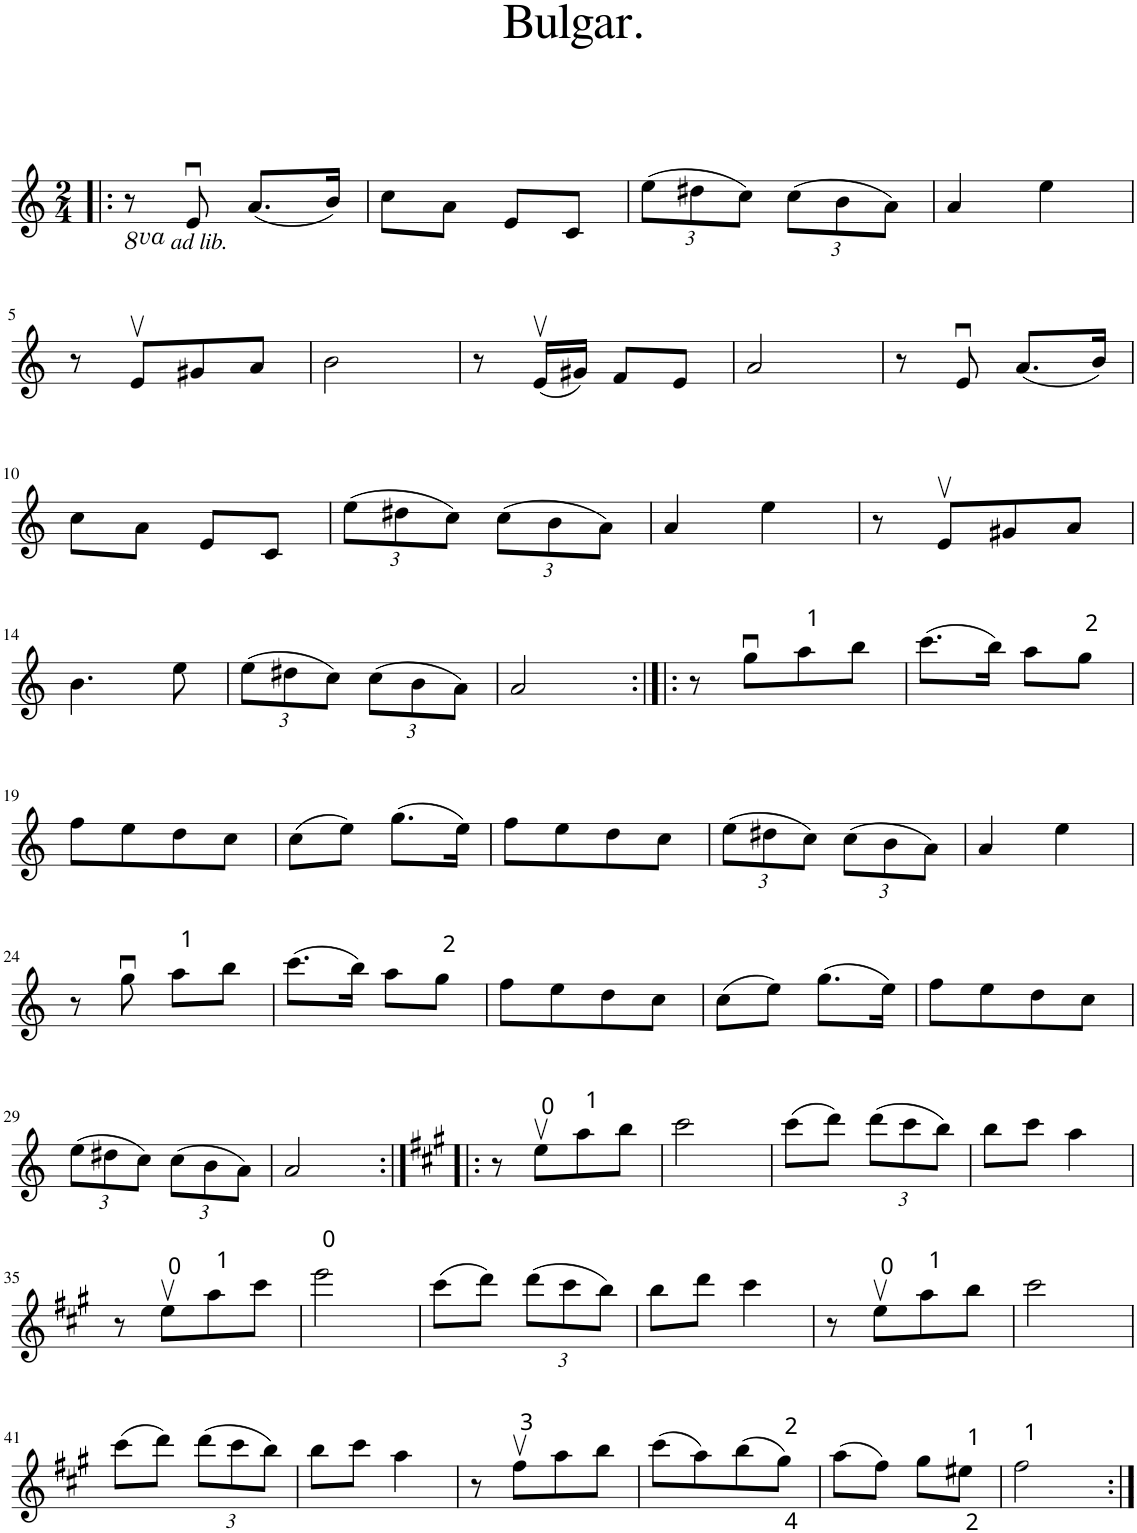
**kern
*part1
*staff1
*I"Piano
*I'Pno.
*clefG2
*k[]
*M2/4
=1!|:
!LO:TX:b:t=ad lib.
8r
8eu/
(8.a/L
16b/Jk)
=2
8cc\L
8a\J
8e/L
8c/J
=3
*Xbrackettup
(12ee\L
12dd#X\
12cc\J)
(12cc\L
12b\
12a\J)
=4
4a/
4ee\
!!LO:LB:g=z
=5
8r
8ev/L
8g#X/
8a/J
=6
2b\
=7
8r
(16ev/LL
16g#X/JJ)
8f/L
8e/J
=8
2a/
=9
8r
8eu/
(8.a/L
16b/Jk)
!!LO:LB:g=z
=10
8cc\L
8a\J
8e/L
8c/J
=11
(12ee\L
12dd#X\
12cc\J)
(12cc\L
12b\
12a\J)
=12
4a/
4ee\
=13
8r
8ev/L
8g#X/
8a/J
!!LO:LB:g=z
=14
4.b\
8ee\
=15
(12ee\L
12dd#X\
12cc\J)
(12cc\L
12b\
12a\J)
=16
2a/
=17:|!|:
8r
8ggu\L
8aa\
8bb\J
=18
(8.ccc\L
16bb\Jk)
8aa\L
8gg\J
!!LO:LB:g=z
=19
8ff\L
8ee\
8dd\
8cc\J
=20
(8cc\L
8ee\J)
(8.gg\L
16ee\Jk)
=21
8ff\L
8ee\
8dd\
8cc\J
=22
(12ee\L
12dd#X\
12cc\J)
(12cc\L
12b\
12a\J)
=23
4a/
4ee\
!!LO:LB:g=z
=24
8r
8ggu\
8aa\L
8bb\J
=25
(8.ccc\L
16bb\Jk)
8aa\L
8gg\J
=26
8ff\L
8ee\
8dd\
8cc\J
=27
(8cc\L
8ee\J)
(8.gg\L
16ee\Jk)
=28
8ff\L
8ee\
8dd\
8cc\J
!!LO:LB:g=z
=29
(12ee\L
12dd#X\
12cc\J)
(12cc\L
12b\
12a\J)
=30
2a/
=31:|!|:
*k[f#c#g#]
8r
8eev\L
8aa\
8bb\J
=32
2ccc#\
=33
(8ccc#\L
8ddd\J)
(12ddd\L
12ccc#\
12bb\J)
=34
8bb\L
8ccc#\J
4aa\
!!LO:LB:g=z
=35
8r
8eev\L
8aa\
8ccc#\J
=36
2eee\
=37
(8ccc#\L
8ddd\J)
(12ddd\L
12ccc#\
12bb\J)
=38
8bb\L
8ddd\J
4ccc#\
=39
8r
8eev\L
8aa\
8bb\J
=40
2ccc#\
!!LO:LB:g=z
=41
(8ccc#\L
8ddd\J)
(12ddd\L
12ccc#\
12bb\J)
=42
8bb\L
8ccc#\J
4aa\
=43
8r
8ff#v\L
8aa\
8bb\J
=44
(8ccc#\L
8aa\)
(8bb\
8gg#<\J)
=45
(8aa\L
8ff#\J)
8gg#\L
8ee#X<\J
=46
2ff#\
=:|!
*-
